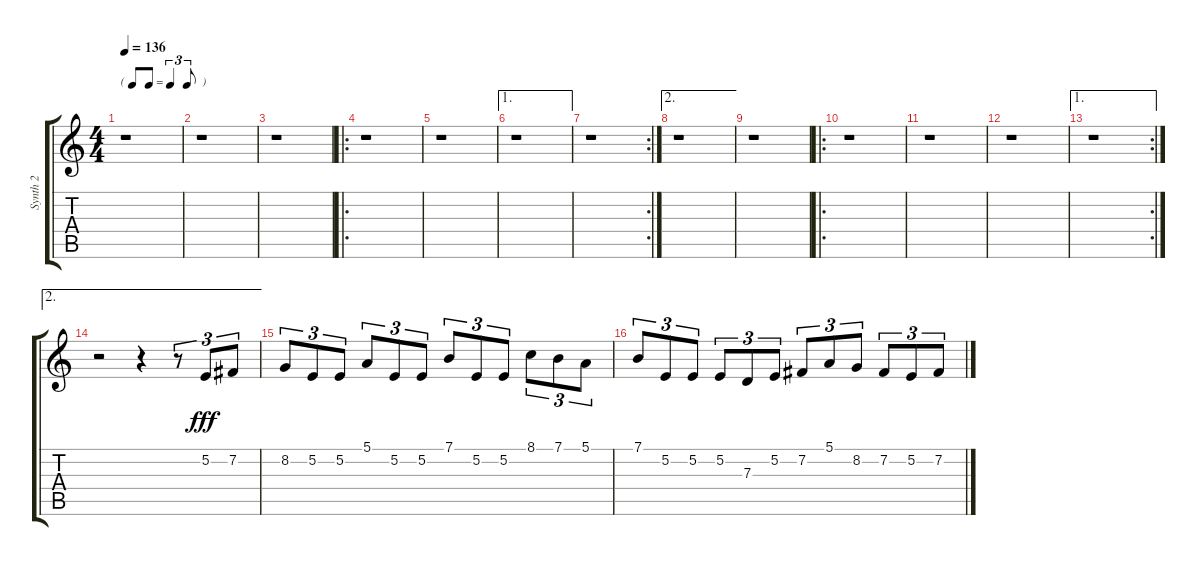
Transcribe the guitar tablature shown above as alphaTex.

\track ("Synth 2" "Synth 2") {instrument stringensemble1}
\staff {score tabs}
\tuning (E4 B3 G3 D3 A2 E2) {hide}
\ts (4 4)
\tf triplet8th
\tempo 136
\clef g2
\ks c
r.1{dy fff} |
r.1 |
r.1 |
\ro
r.1 |
r.1 |
\ae 1
r.1 |
\rc 2
r.1 |
\ae 2
r.1 |
r.1 |
\ro
r.1 |
r.1 |
r.1 |
\ae 1
\rc 2
r.1 |
\ae 2
r.2 r.4 r.8{tu (3 2)} 5.2.8{tu (3 2)} 7.2.8{tu (3 2)} |
8.2.8{tu (3 2)} 5.2.8{tu (3 2)} 5.2.8{tu (3 2)} 5.1.8{tu (3 2)} 5.2.8{tu (3 2)} 5.2.8{tu (3 2)} 7.1.8{tu (3 2)} 5.2.8{tu (3 2)} 5.2.8{tu (3 2)} 8.1.8{tu (3 2)} 7.1.8{tu (3 2)} 5.1.8{tu (3 2)} |
7.1.8{tu (3 2)} 5.2.8{tu (3 2)} 5.2.8{tu (3 2)} 5.2.8{tu (3 2)} 7.3.8{tu (3 2)} 5.2.8{tu (3 2)} 7.2.8{tu (3 2)} 5.1.8{tu (3 2)} 8.2.8{tu (3 2)} 7.2.8{tu (3 2)} 5.2.8{tu (3 2)} 7.2.8{tu (3 2)}
